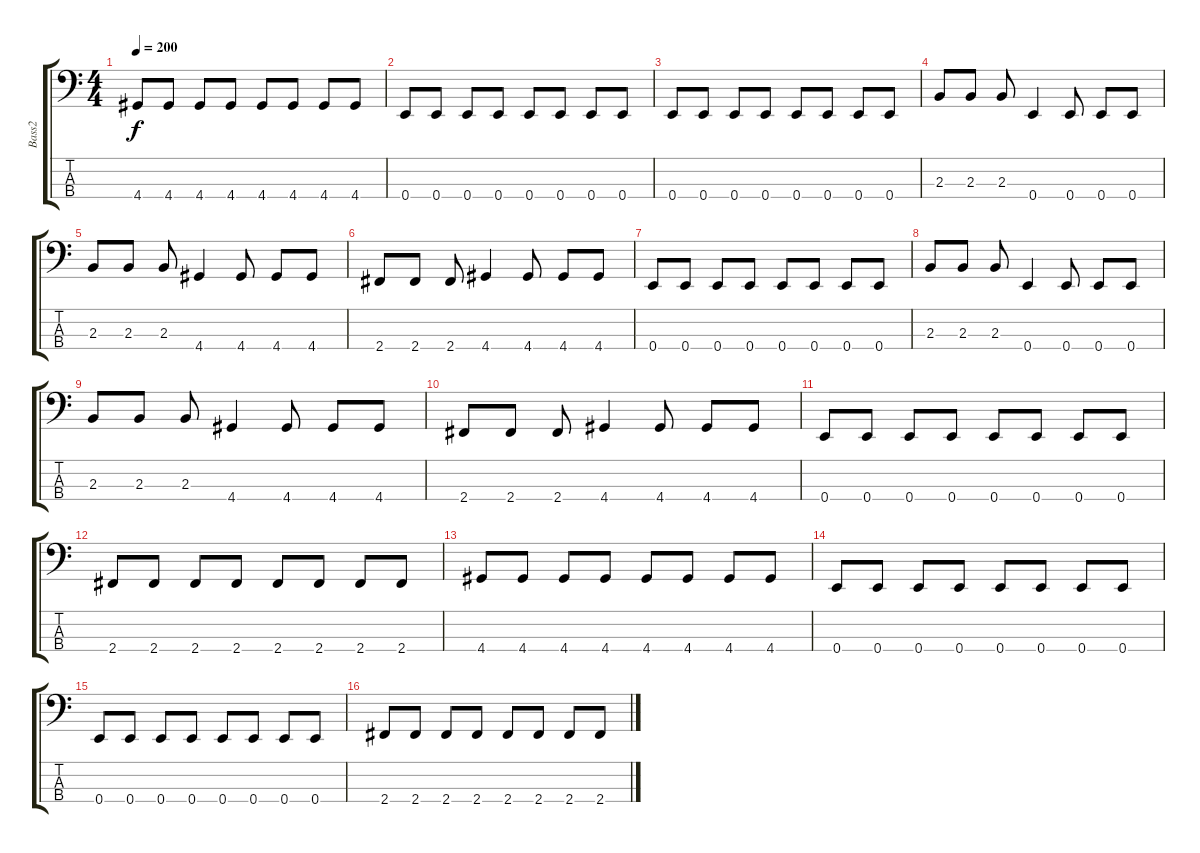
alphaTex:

\track ("Bass2" "Bass2") {instrument slapbass2}
\staff {score tabs}
\tuning (G2 D2 A1 E1) {hide}
\ts (4 4)
\tempo 200
\clef f4
\ks c
4.4.8{dy f} 4.4.8 4.4.8 4.4.8 4.4.8 4.4.8 4.4.8 4.4.8 |
0.4.8 0.4.8 0.4.8 0.4.8 0.4.8 0.4.8 0.4.8 0.4.8 |
0.4.8 0.4.8 0.4.8 0.4.8 0.4.8 0.4.8 0.4.8 0.4.8 |
2.3.8 2.3.8 2.3.8 0.4.4 0.4.8 0.4.8 0.4.8 |
2.3.8 2.3.8 2.3.8 4.4.4 4.4.8 4.4.8 4.4.8 |
2.4.8 2.4.8 2.4.8 4.4.4 4.4.8 4.4.8 4.4.8 |
0.4.8 0.4.8 0.4.8 0.4.8 0.4.8 0.4.8 0.4.8 0.4.8 |
2.3.8 2.3.8 2.3.8 0.4.4 0.4.8 0.4.8 0.4.8 |
2.3.8 2.3.8 2.3.8 4.4.4 4.4.8 4.4.8 4.4.8 |
2.4.8 2.4.8 2.4.8 4.4.4 4.4.8 4.4.8 4.4.8 |
0.4.8 0.4.8 0.4.8 0.4.8 0.4.8 0.4.8 0.4.8 0.4.8 |
2.4.8 2.4.8 2.4.8 2.4.8 2.4.8 2.4.8 2.4.8 2.4.8 |
4.4.8 4.4.8 4.4.8 4.4.8 4.4.8 4.4.8 4.4.8 4.4.8 |
0.4.8 0.4.8 0.4.8 0.4.8 0.4.8 0.4.8 0.4.8 0.4.8 |
0.4.8 0.4.8 0.4.8 0.4.8 0.4.8 0.4.8 0.4.8 0.4.8 |
2.4.8 2.4.8 2.4.8 2.4.8 2.4.8 2.4.8 2.4.8 2.4.8
